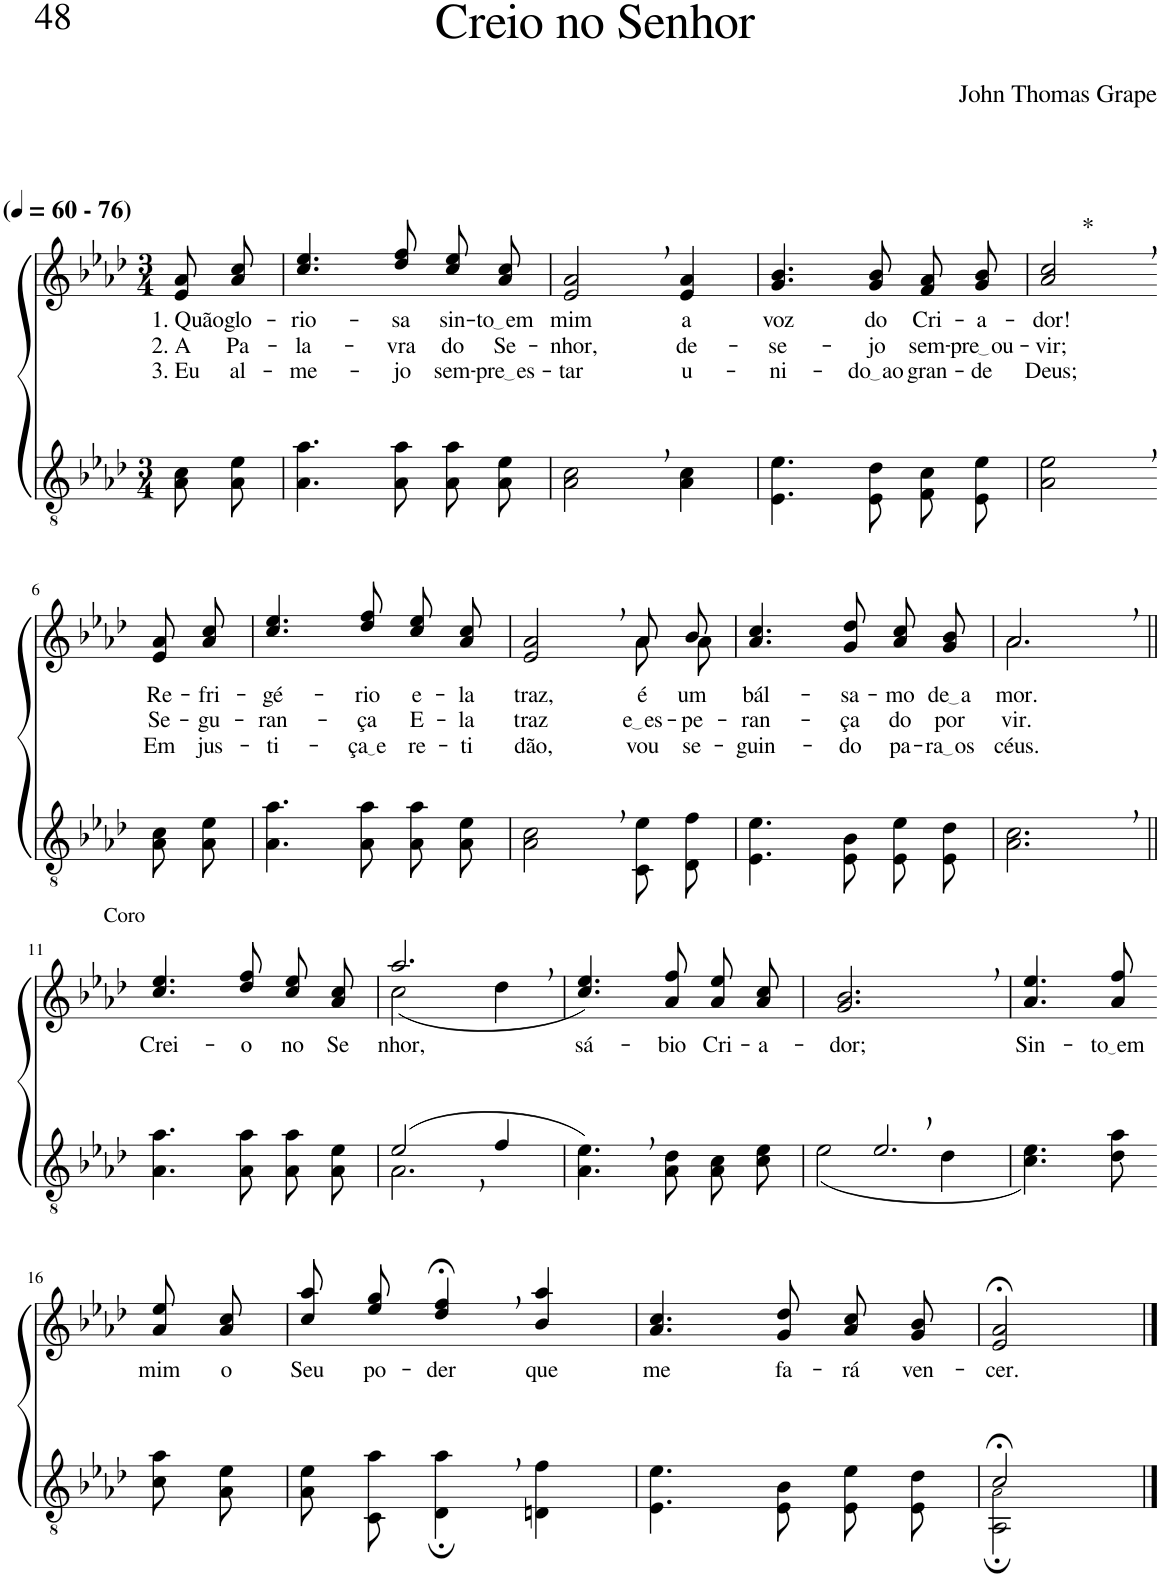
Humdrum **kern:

**kern	**kern	**text	**text	**text	**harte
*part2	*part1	*part1	*part1	*part1	*part1
*staff2	*staff1	*staff1	*staff1	*staff1	*
*I"Parte III e IV	*I"Parte I e II	*	*	*	*
*clefGv2	*clefG2	*	*	*	*
*Trd3c5	*Trd3c5	*	*	*	*
*k[b-e-a-d-]	*k[b-e-a-d-]	*	*	*	*
*M3/4	*M3/4	*	*	*	*
*MM60	*MM60	*	*	*	*
=1	=1	=1	=1	=1	=1
!	!LO:TX:a:B:t=(	!	!	!	!
!	!LO:TX:a:B:t=- 76)	!	!	!	!
!	!	!LO:LY:b	!LO:LY:b	!LO:LY:b	!
8A-\ 8c\L	8e-/ 8a-/L	1. Quão	2. A	3. Eu	.
!	!	!LO:LY:b	!LO:LY:b	!LO:LY:b	!
8A-\ 8e-\J	8a-/ 8cc/J	glo-	Pa-	al-	.
=2	=2	=2	=2	=2	=2
!	!	!LO:LY:b	!LO:LY:b	!LO:LY:b	!
4.A-\ 4.a-\	4.cc/ 4.ee-/	-rio-	-la-	-me-	.
!	!	!LO:LY:b	!LO:LY:b	!LO:LY:b	!
8A-\ 8a-\	8dd-/ 8ff/	-sa	-vra	-jo	.
!	!	!LO:LY:b	!LO:LY:b	!LO:LY:b	!
8A-\ 8a-\L	8cc\ 8ee-\L	sin-	do	sem-	.
!	!	!LO:LY:b	!LO:LY:b	!LO:LY:b	!
8A-\ 8e-\J	8a-\ 8cc\J	to em	Se-	pre es	.
=3	=3	=3	=3	=3	=3
!	!	!LO:LY:b	!LO:LY:b	!LO:LY:b	!
2A-\, 2c\,	2e-/, 2a-/,	mim	-nhor,	-tar	.
!	!	!LO:LY:b	!LO:LY:b	!LO:LY:b	!
4A-\ 4c\	4e-/ 4a-/	a	de-	u-	.
=4	=4	=4	=4	=4	=4
!	!	!LO:LY:b	!LO:LY:b	!LO:LY:b	!
4.E-\ 4.e-\	4.g/ 4.b-/	voz	-se-	-ni-	.
!	!	!LO:LY:b	!LO:LY:b	!LO:LY:b	!
8E-\ 8d-\	8g/ 8b-/	do	-jo	do ao	.
!	!	!LO:LY:b	!LO:LY:b	!LO:LY:b	!
8F\ 8c\L	8f/ 8a-/L	Cri-	sem-	gran-	.
!	!	!LO:LY:b	!LO:LY:b	!LO:LY:b	!
8E-\ 8e-\J	8g/ 8b-/J	-a-	pre ou	-de	.
=5	=5	=5	=5	=5	=5
!	!	!LO:LY:b	!LO:LY:b	!LO:LY:b	!LO:H:kt=*
2A-\, 2e-\,	2a-/, 2cc/,	-dor!	-vir;	Deus;	N
!!LO:LB:g=z
=6-	=6-	=6-	=6-	=6-	=6-
!	!	!LO:LY:b	!LO:LY:b	!LO:LY:b	!
8A-\ 8c\L	8e-/ 8a-/L	Re-	Se-	Em	.
!	!	!LO:LY:b	!LO:LY:b	!LO:LY:b	!
8A-\ 8e-\J	8a-/ 8cc/J	-fri-	-gu-	jus-	.
=7	=7	=7	=7	=7	=7
!	!	!LO:LY:b	!LO:LY:b	!LO:LY:b	!
4.A-\ 4.a-\	4.cc/ 4.ee-/	-gé-	-ran-	-ti-	.
!	!	!LO:LY:b	!LO:LY:b	!LO:LY:b	!
8A-\ 8a-\	8dd-/ 8ff/	-rio	-ça	ça e	.
!	!	!LO:LY:b	!LO:LY:b	!LO:LY:b	!
8A-\ 8a-\L	8cc\ 8ee-\L	e-	E-	re-	.
!	!	!LO:LY:b	!LO:LY:b	!LO:LY:b	!
8A-\ 8e-\J	8a-\ 8cc\J	-la	-la	-ti-	.
=8	=8	=8	=8	=8	=8
*	*^	*	*	*	*
!	!	!	!LO:LY:b	!LO:LY:b	!LO:LY:b	!
2A-\, 2c\,	2ryy	2e-/ 2a-/	traz,	traz	-dão,	.
!	!	!	!LO:LY:b	!LO:LY:b	!LO:LY:b	!
8C/ 8e-/L	8a-\L	8a-/L	é	e es	vou	.
!	!	!	!LO:LY:b	!LO:LY:b	!LO:LY:b	!
8D-/ 8f/J	8a-\J	8b-/J	um	-pe-	se-	.
=9	=9	=9	=9	=9	=9	=9
!	!	!	!LO:LY:b	!LO:LY:b	!LO:LY:b	!
*	*v	*v	*	*	*	*
4.E-\ 4.e-\	4.a-/ 4.cc/	bál-	-ran-	-guin-	.
!	!	!LO:LY:b	!LO:LY:b	!LO:LY:b	!
8E-\ 8B-\	8g/ 8dd-/	-sa-	-ça	-do	.
!	!	!LO:LY:b	!LO:LY:b	!LO:LY:b	!
8E-/ 8e-/L	8a-/ 8cc/L	-mo	do	pa-	.
!	!	!LO:LY:b	!LO:LY:b	!LO:LY:b	!
8E-/ 8d-/J	8g/ 8b-/J	de a	por-	ra os	.
=10	=10	=10	=10	=10	=10
*	*^	*	*	*	*
!	!	!	!LO:LY:b	!LO:LY:b	!LO:LY:b	!
2.A-\, 2.c\,	2.a-,/	2.a-\	-mor.	-vir.	céus.	.
!!LO:LB:g=z
=11||	=11||	=11||	=11||	=11||	=11||	=11||
!	!LO:TX:a:t=Coro	!	!	!	!	!
!	!	!	!LO:LY:b	!	!	!
*	*v	*v	*	*	*	*
4.A-\ 4.a-\	4.cc/ 4.ee-/	Crei-	.	.	.
!	!	!LO:LY:b	!	!	!
8A-\ 8a-\	8dd-/ 8ff/	-o	.	.	.
!	!	!LO:LY:b	!	!	!
8A-\ 8a-\L	8cc\ 8ee-\L	no	.	.	.
!	!	!LO:LY:b	!	!	!
8A-\ 8e-\J	8a-\ 8cc\J	Se-	.	.	.
=12	=12	=12	=12	=12	=12
*^	*^	*	*	*	*
!	!	!	!	!LO:LY:b	!	!	!
(2e-,/	2.A-\	2.aa-,/	(2cc\	-nhor,	.	.	.
4f/	.	.	4dd-\	.	.	.	.
*v	*v	*	*	*	*	*	*
=13	=13	=13	=13	=13	=13	=13
!	!	!	!LO:LY:b	!	!	!
*	*v	*v	*	*	*	*
4.A-\, 4.e-\,)	4.cc/ 4.ee-/)	sá-	.	.	.
!	!	!LO:LY:b	!	!	!
8A-\ 8d-\	8a-/ 8ff/	-bio	.	.	.
!	!	!LO:LY:b	!	!	!
8A-\ 8c\L	8a-\ 8ee-\L	Cri-	.	.	.
!	!	!LO:LY:b	!	!	!
8c\ 8e-\J	8a-\ 8cc\J	-a-	.	.	.
=14	=14	=14	=14	=14	=14
*^	*	*	*	*	*
!	!	!	!LO:LY:b	!	!	!
2.e-,/	(2e-\	2.g/, 2.b-/,	-dor;	.	.	.
.	4d-\	.	.	.	.	.
=15	=15	=15	=15	=15	=15	=15
!	!	!	!LO:LY:b	!	!	!
*v	*v	*	*	*	*	*
4.c\ 4.e-\)	4.a-/ 4.ee-/	Sin-	.	.	.
!	!	!LO:LY:b	!	!	!
8d-\ 8a-\	8a-/ 8ff/	to em	.	.	.
!!LO:LB:g=z
=16-	=16-	=16-	=16-	=16-	=16-
!	!	!LO:LY:b	!	!	!
8c\ 8a-\L	8a-\ 8ee-\L	mim	.	.	.
!	!	!LO:LY:b	!	!	!
8A-\ 8e-\J	8a-\ 8cc\J	o	.	.	.
=17	=17	=17	=17	=17	=17
!	!	!LO:LY:b	!	!	!
8A-\ 8e-\L	8cc\ 8aa-\L	Seu	.	.	.
!	!	!LO:LY:b	!	!	!
8C\ 8a-\J	8ee-\ 8gg\J	po-	.	.	.
!	!	!LO:LY:b	!	!	!
4D-\;, 4a-\;,	4dd-/;<, 4ff/;<,	-der	.	.	.
!	!	!LO:LY:b	!	!	!
4Dn\ 4f\	4b-/ 4aa-/	que	.	.	.
=18	=18	=18	=18	=18	=18
!	!	!LO:LY:b	!	!	!
4.E-\ 4.e-\	4.a-/ 4.cc/	me	.	.	.
!	!	!LO:LY:b	!	!	!
8E-\ 8B-\	8g/ 8dd-/	fa-	.	.	.
!	!	!LO:LY:b	!	!	!
8E-/ 8e-/L	8a-/ 8cc/L	-rá	.	.	.
!	!	!LO:LY:b	!	!	!
8E-/ 8d-/J	8g/ 8b-/J	ven-	.	.	.
=19	=19	=19	=19	=19	=19
*^	*	*	*	*	*
!	!	!	!LO:LY:b	!	!	!
2c;</	2AA-\; 2A-!\;	2e-/;< 2a-/;<	-cer.	.	.	.
*v	*v	*	*	*	*	*
==	==	==	==	==	==
*-	*-	*-	*-	*-	*-
